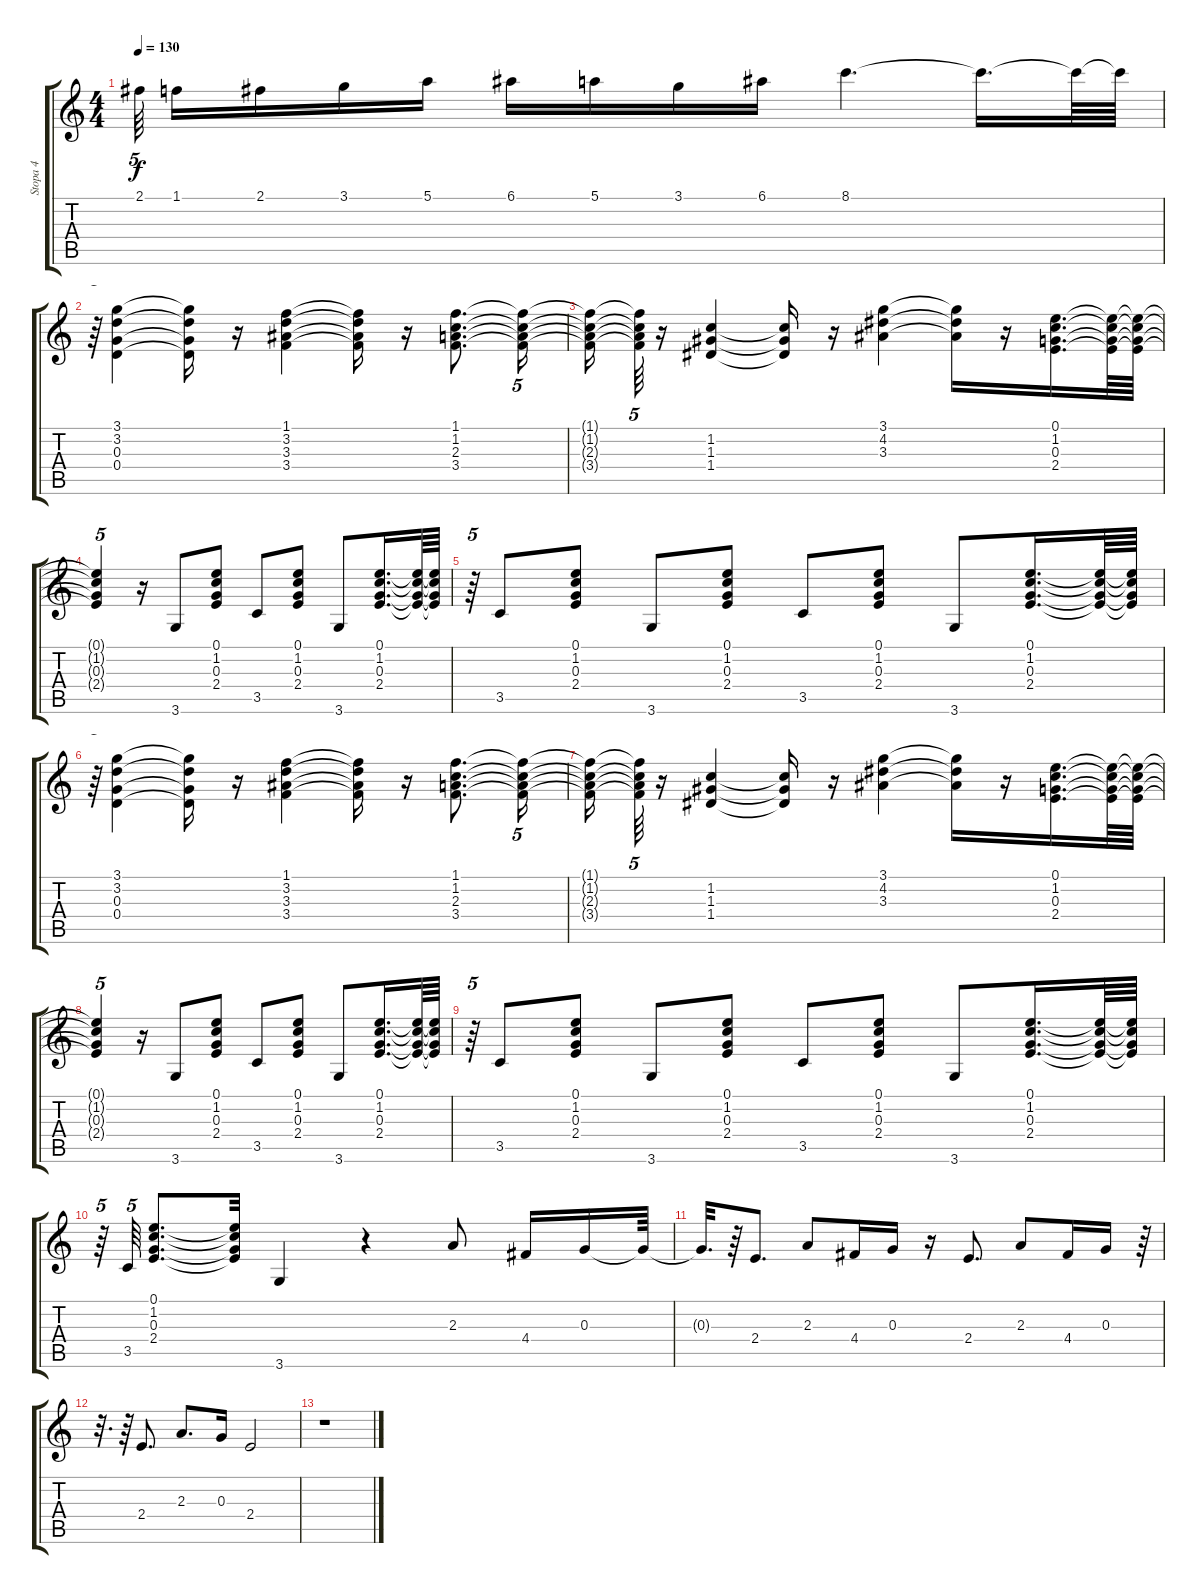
\track ("Stopa 4" "Stopa 4") {instrument acousticguitarsteel}
\staff {score tabs}
\tuning (E4 B3 G3 D3 A2 E2) {hide}
\ts (4 4)
\tempo 130
\clef g2
\ks c
2.1{t}.64{tu (5 4) dy f beam splitsecondary} 1.1.16 2.1.16 3.1.16 5.1.16 6.1.16 5.1.16 3.1.16 6.1.16 8.1.4{d} 8.1{t}.16{d} 8.1{t}.64 8.1{t}.64 |
r.64{tu (5 4)} (3.1 3.2 0.3 0.4).4{volume 10} (3.1{t} 3.2{t} 0.3{t} 0.4{t}).16 r.16 (1.1 3.2 3.3 3.4).4 (1.1{t} 3.2{t} 3.3{t} 3.4{t}).16 r.16 (1.1 1.2 2.3 3.4).8{d} (1.1{t} 1.2{t} 2.3{t} 3.4{t}).16{tu (5 4)} |
(1.1{t} 1.2{t} 2.3{t} 3.4{t}).16 (1.1{t} 1.2{t} 2.3{t} 3.4{t}).64{tu (5 4)} r.16 (1.2 1.3 1.4).4 (1.2{t} 1.3{t} 1.4{t}).16 r.16 (3.1 4.2 3.3).4 (3.1{t} 4.2{t} 3.3{t}).16 r.16 (0.1 1.2 0.3 2.4).16{d} (0.1{t} 1.2{t} 0.3{t} 2.4{t}).64 (0.1{t} 1.2{t} 0.3{t} 2.4{t}).64 |
(0.1{t} 1.2{t} 0.3{t} 2.4{t}).4{tu (5 4)} r.16 3.6.8 (0.1 1.2 0.3 2.4).8 3.5.8 (0.1 1.2 0.3 2.4).8 3.6.8 (0.1 1.2 0.3 2.4).16{d} (0.1{t} 1.2{t} 0.3{t} 2.4{t}).64 (0.1{t} 1.2{t} 0.3{t} 2.4{t}).64 |
r.64{tu (5 4)} 3.5.8 (0.1 1.2 0.3 2.4).8 3.6.8 (0.1 1.2 0.3 2.4).8 3.5.8 (0.1 1.2 0.3 2.4).8 3.6.8 (0.1 1.2 0.3 2.4).16{d} (0.1{t} 1.2{t} 0.3{t} 2.4{t}).64 (0.1{t} 1.2{t} 0.3{t} 2.4{t}).64 |
r.64{tu (5 4)} (3.1 3.2 0.3 0.4).4 (3.1{t} 3.2{t} 0.3{t} 0.4{t}).16 r.16 (1.1 3.2 3.3 3.4).4 (1.1{t} 3.2{t} 3.3{t} 3.4{t}).16 r.16 (1.1 1.2 2.3 3.4).8{d} (1.1{t} 1.2{t} 2.3{t} 3.4{t}).16{tu (5 4)} |
(1.1{t} 1.2{t} 2.3{t} 3.4{t}).16 (1.1{t} 1.2{t} 2.3{t} 3.4{t}).64{tu (5 4)} r.16 (1.2 1.3 1.4).4 (1.2{t} 1.3{t} 1.4{t}).16 r.16 (3.1 4.2 3.3).4 (3.1{t} 4.2{t} 3.3{t}).16 r.16 (0.1 1.2 0.3 2.4).16{d} (0.1{t} 1.2{t} 0.3{t} 2.4{t}).64 (0.1{t} 1.2{t} 0.3{t} 2.4{t}).64 |
(0.1{t} 1.2{t} 0.3{t} 2.4{t}).4{tu (5 4)} r.16 3.6.8 (0.1 1.2 0.3 2.4).8 3.5.8 (0.1 1.2 0.3 2.4).8 3.6.8 (0.1 1.2 0.3 2.4).16{d} (0.1{t} 1.2{t} 0.3{t} 2.4{t}).64 (0.1{t} 1.2{t} 0.3{t} 2.4{t}).64 |
r.64{tu (5 4)} 3.5.8 (0.1 1.2 0.3 2.4).8 3.6.8 (0.1 1.2 0.3 2.4).8 3.5.8 (0.1 1.2 0.3 2.4).8 3.6.8 (0.1 1.2 0.3 2.4).16{d} (0.1{t} 1.2{t} 0.3{t} 2.4{t}).64 (0.1{t} 1.2{t} 0.3{t} 2.4{t}).64 |
r.64{tu (5 4)} 3.5.64{tu (5 4)} (0.1 1.2 0.3 2.4).8{d} (0.1{t} 1.2{t} 0.3{t} 2.4{t}).32 3.6.4 r.4 2.3.8{volume 15} 4.4.16 0.3.16 0.3{t}.64 |
0.3{t}.32{d} r.64 2.4.8{d} 2.3.8 4.4.16 0.3.16 r.16 2.4.8{d} 2.3.8 4.4.16 0.3.16 r.64 |
r.32{d} r.64 2.4.8{d} 2.3.8{d} 0.3.16 2.4.2 |
r.1
